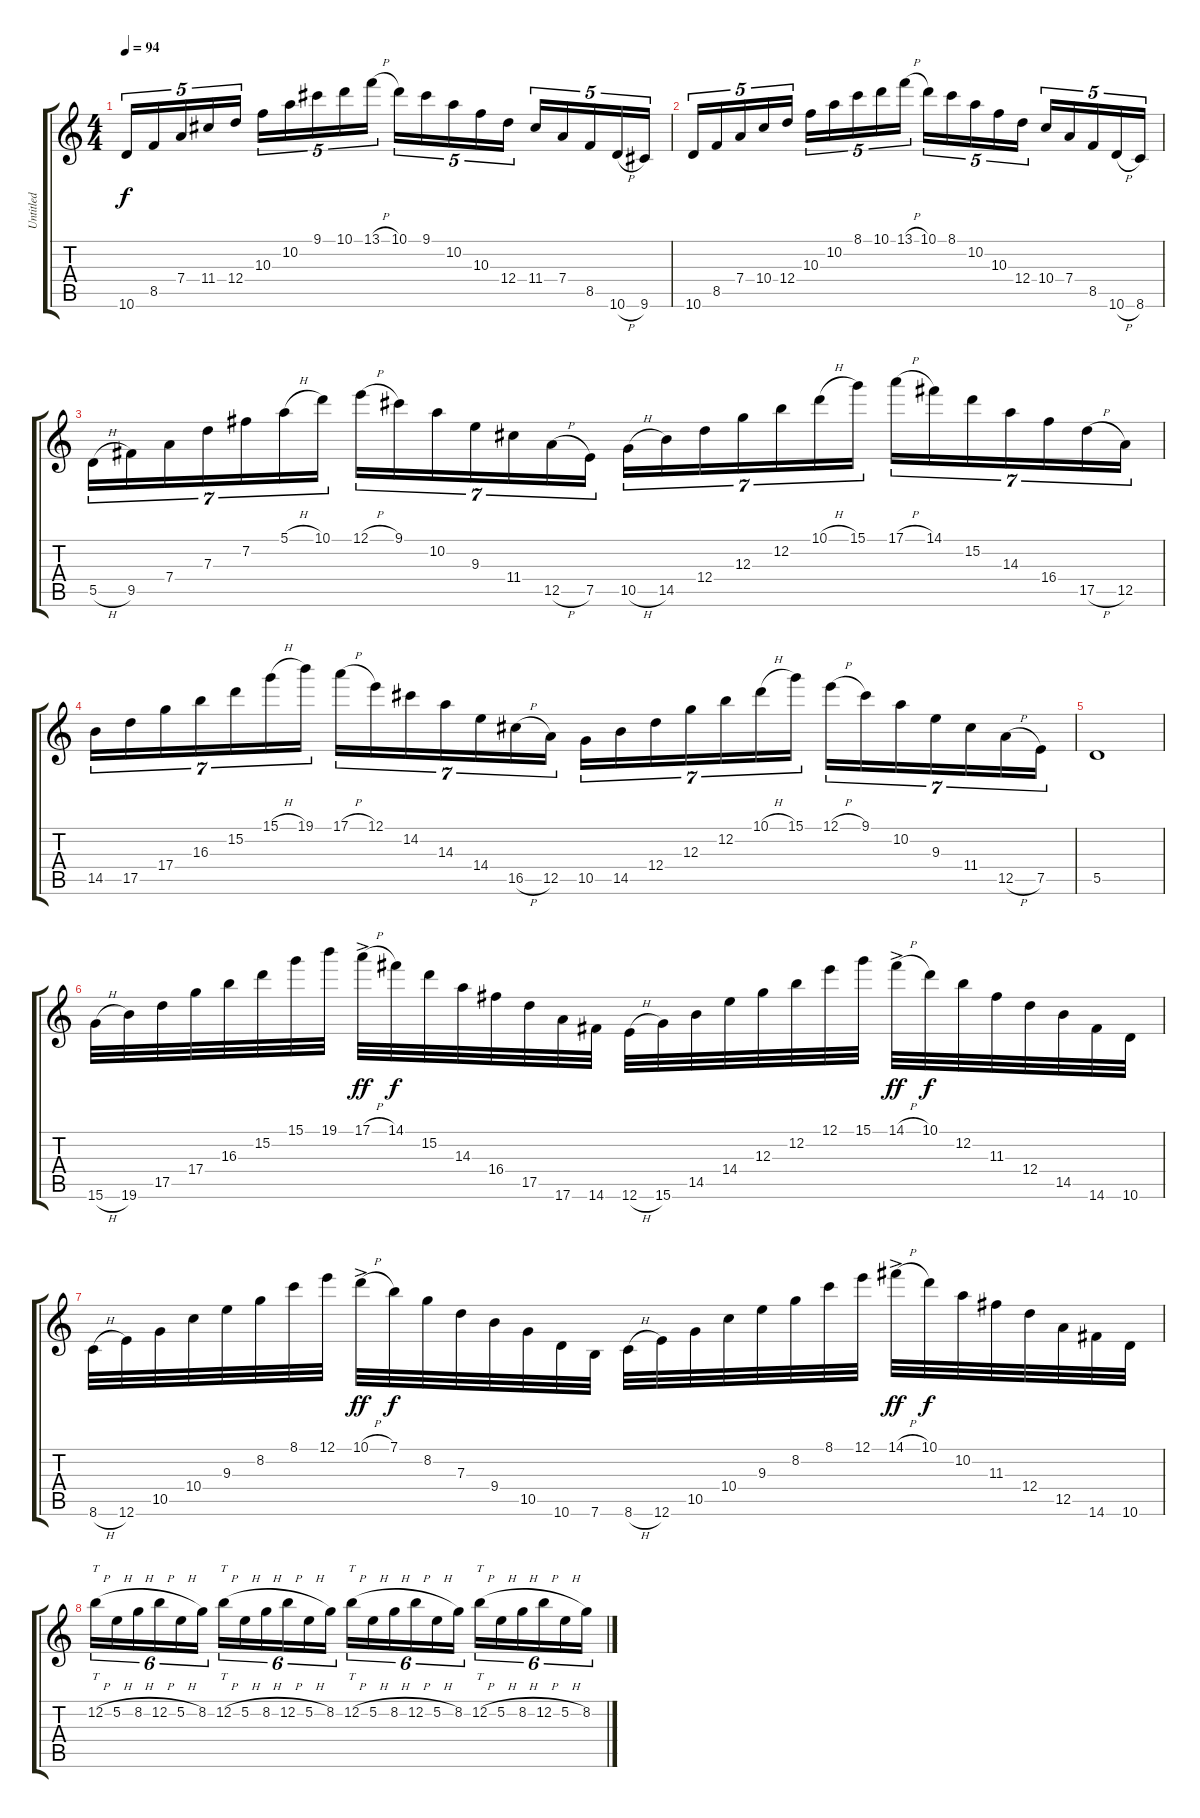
\track ("Untitled" "Untitled") {instrument acousticguitarnylon}
\staff {score tabs}
\tuning (E4 B3 G3 D3 A2 E2) {hide}
\ts (4 4)
\tempo 94
\clef g2
\ks c
10.6.16{tu (5 4) dy f} 8.5.16{tu (5 4)} 7.4.16{tu (5 4)} 11.4.16{tu (5 4)} 12.4.16{tu (5 4)} 10.3.16{tu (5 4)} 10.2.16{tu (5 4)} 9.1.16{tu (5 4)} 10.1.16{tu (5 4)} 13.1{h}.16{tu (5 4)} 10.1.16{tu (5 4)} 9.1.16{tu (5 4)} 10.2.16{tu (5 4)} 10.3.16{tu (5 4)} 12.4.16{tu (5 4)} 11.4.16{tu (5 4)} 7.4.16{tu (5 4)} 8.5.16{tu (5 4)} 10.6{h}.16{tu (5 4)} 9.6.16{tu (5 4)} |
10.6.16{tu (5 4)} 8.5.16{tu (5 4)} 7.4.16{tu (5 4)} 10.4.16{tu (5 4)} 12.4.16{tu (5 4)} 10.3.16{tu (5 4)} 10.2.16{tu (5 4)} 8.1.16{tu (5 4)} 10.1.16{tu (5 4)} 13.1{h}.16{tu (5 4)} 10.1.16{tu (5 4)} 8.1.16{tu (5 4)} 10.2.16{tu (5 4)} 10.3.16{tu (5 4)} 12.4.16{tu (5 4)} 10.4.16{tu (5 4)} 7.4.16{tu (5 4)} 8.5.16{tu (5 4)} 10.6{h}.16{tu (5 4)} 8.6.16{tu (5 4)} |
5.5{h}.16{tu (7 4)} 9.5.16{tu (7 4)} 7.4.16{tu (7 4)} 7.3.16{tu (7 4)} 7.2.16{tu (7 4)} 5.1{h}.16{tu (7 4)} 10.1.16{tu (7 4)} 12.1{h}.16{tu (7 4)} 9.1.16{tu (7 4)} 10.2.16{tu (7 4)} 9.3.16{tu (7 4)} 11.4.16{tu (7 4)} 12.5{h}.16{tu (7 4)} 7.5.16{tu (7 4)} 10.5{h}.16{tu (7 4)} 14.5.16{tu (7 4)} 12.4.16{tu (7 4)} 12.3.16{tu (7 4)} 12.2.16{tu (7 4)} 10.1{h}.16{tu (7 4)} 15.1.16{tu (7 4)} 17.1{h}.16{tu (7 4)} 14.1.16{tu (7 4)} 15.2.16{tu (7 4)} 14.3.16{tu (7 4)} 16.4.16{tu (7 4)} 17.5{h}.16{tu (7 4)} 12.5.16{tu (7 4)} |
14.5.16{tu (7 4)} 17.5.16{tu (7 4)} 17.4.16{tu (7 4)} 16.3.16{tu (7 4)} 15.2.16{tu (7 4)} 15.1{h}.16{tu (7 4)} 19.1.16{tu (7 4)} 17.1{h}.16{tu (7 4)} 12.1.16{tu (7 4)} 14.2.16{tu (7 4)} 14.3.16{tu (7 4)} 14.4.16{tu (7 4)} 16.5{h}.16{tu (7 4)} 12.5.16{tu (7 4)} 10.5.16{tu (7 4)} 14.5.16{tu (7 4)} 12.4.16{tu (7 4)} 12.3.16{tu (7 4)} 12.2.16{tu (7 4)} 10.1{h}.16{tu (7 4)} 15.1.16{tu (7 4)} 12.1{h}.16{tu (7 4)} 9.1.16{tu (7 4)} 10.2.16{tu (7 4)} 9.3.16{tu (7 4)} 11.4.16{tu (7 4)} 12.5{h}.16{tu (7 4)} 7.5.16{tu (7 4)} |
5.5.1 |
15.6{h}.32 19.6.32 17.5.32 17.4.32 16.3.32 15.2.32 15.1.32 19.1.32 17.1{h ac}.32{dy ff} 14.1.32{dy f} 15.2.32 14.3.32 16.4.32 17.5.32 17.6.32 14.6.32 12.6{h}.32 15.6.32 14.5.32 14.4.32 12.3.32 12.2.32 12.1.32 15.1.32 14.1{h ac}.32{dy ff} 10.1.32{dy f} 12.2.32 11.3.32 12.4.32 14.5.32 14.6.32 10.6.32 |
8.6{h}.32 12.6.32 10.5.32 10.4.32 9.3.32 8.2.32 8.1.32 12.1.32 10.1{h ac}.32{dy ff} 7.1.32{dy f} 8.2.32 7.3.32 9.4.32 10.5.32 10.6.32 7.6.32 8.6{h}.32 12.6.32 10.5.32 10.4.32 9.3.32 8.2.32 8.1.32 12.1.32 14.1{h ac}.32{dy ff} 10.1.32{dy f} 10.2.32 11.3.32 12.4.32 12.5.32 14.6.32 10.6.32 |
12.2{h}.16{tt tu (6 4)} 5.2{h}.16{tu (6 4)} 8.2{h}.16{tu (6 4)} 12.2{h}.16{tu (6 4)} 5.2{h}.16{tu (6 4)} 8.2.16{tu (6 4)} 12.2{h}.16{tt tu (6 4)} 5.2{h}.16{tu (6 4)} 8.2{h}.16{tu (6 4)} 12.2{h}.16{tu (6 4)} 5.2{h}.16{tu (6 4)} 8.2.16{tu (6 4)} 12.2{h}.16{tt tu (6 4)} 5.2{h}.16{tu (6 4)} 8.2{h}.16{tu (6 4)} 12.2{h}.16{tu (6 4)} 5.2{h}.16{tu (6 4)} 8.2.16{tu (6 4)} 12.2{h}.16{tt tu (6 4)} 5.2{h}.16{tu (6 4)} 8.2{h}.16{tu (6 4)} 12.2{h}.16{tu (6 4)} 5.2{h}.16{tu (6 4)} 8.2.16{tu (6 4)}
